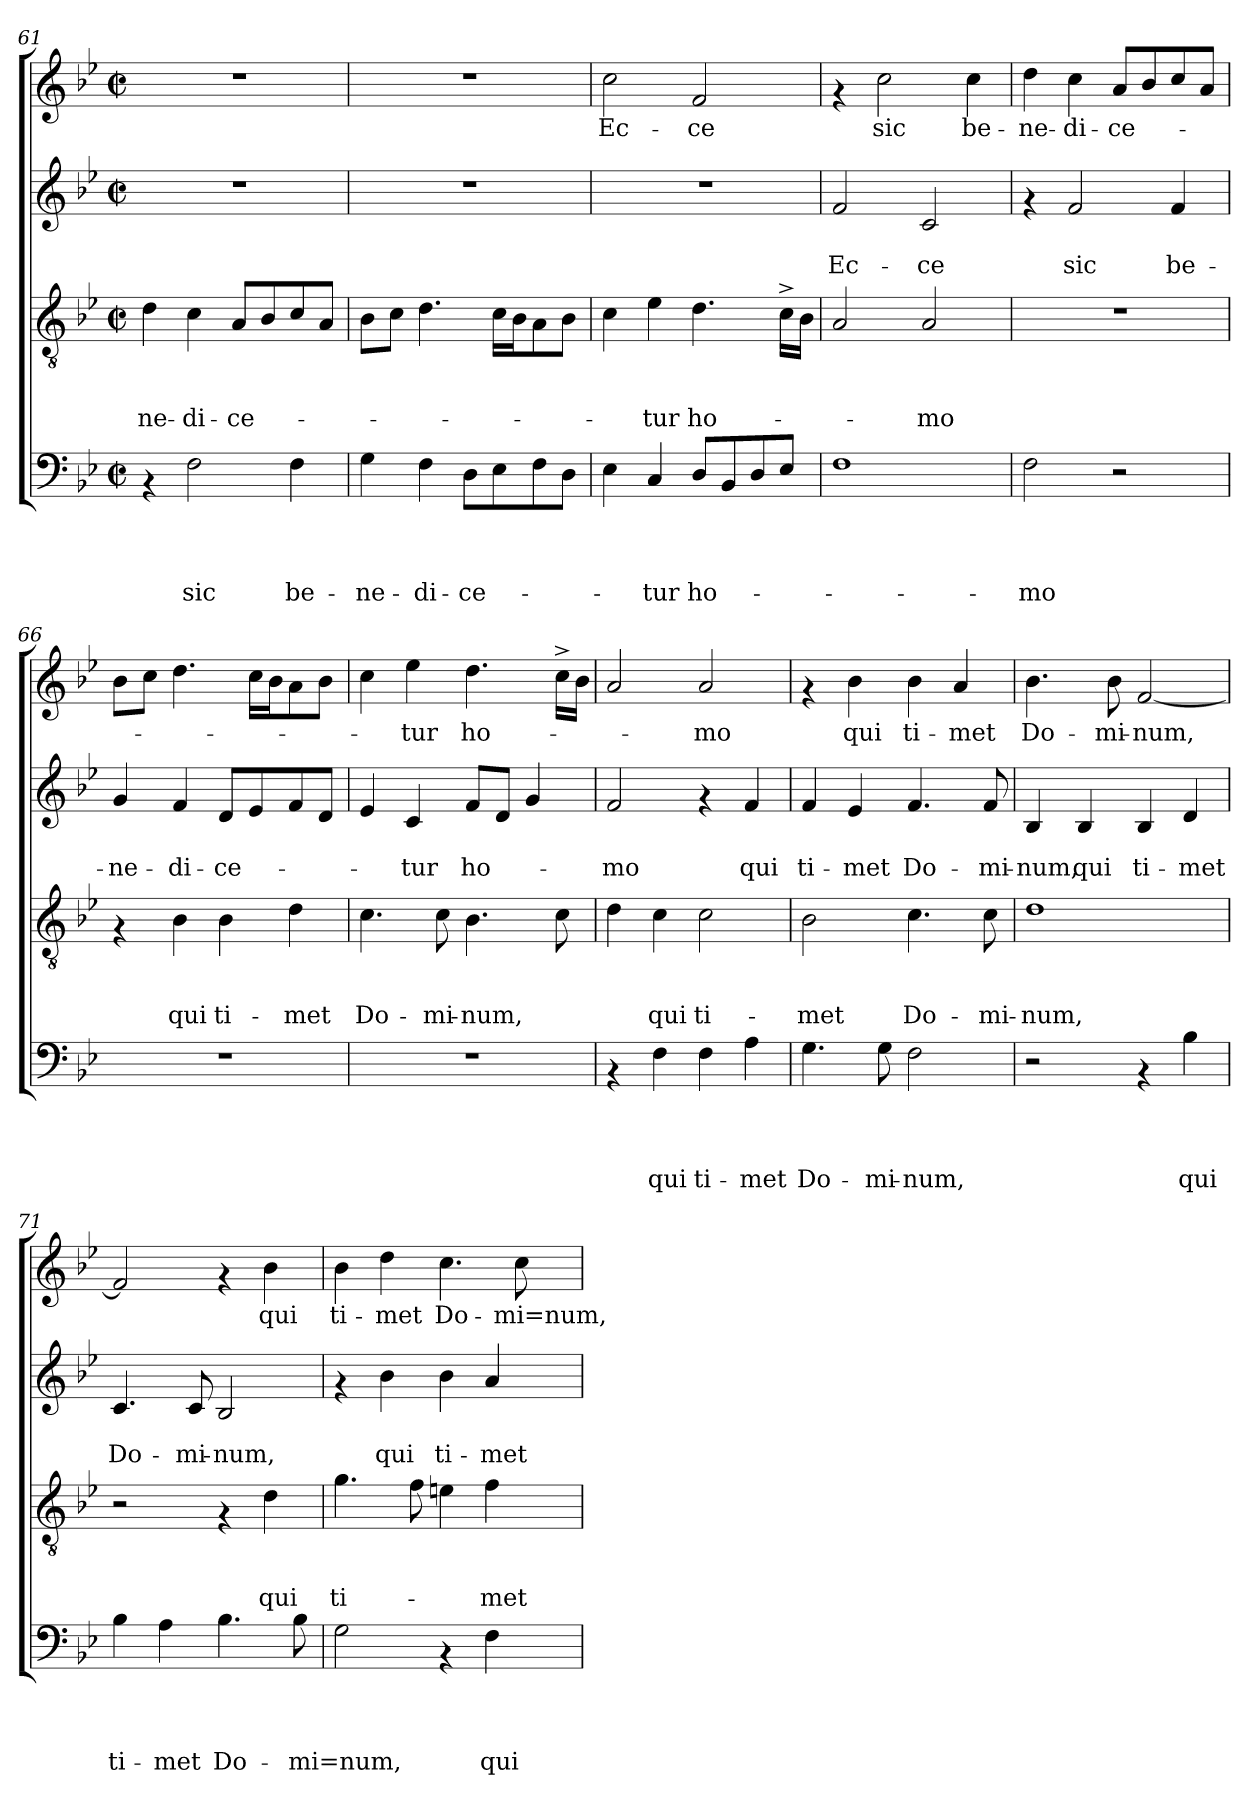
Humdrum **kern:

**kern	**text	**text	**text	**text	**kern	**text	**text	**text	**kern	**text	**text	**kern	**text
*part4	*part4	*part4	*part4	*part4	*part3	*part3	*part3	*part3	*part2	*part2	*part2	*part1	*part1
*staff4	*staff4	*staff4	*staff4	*staff4	*staff3	*staff3	*staff3	*staff3	*staff2	*staff2	*staff2	*staff1	*staff1
*clefF4	*	*	*	*	*clefGv2	*	*	*	*clefG2	*	*	*clefG2	*
*k[b-e-]	*	*	*	*	*k[b-e-]	*	*	*	*k[b-e-]	*	*	*k[b-e-]	*
*B-:	*	*	*	*	*B-:	*	*	*	*B-:	*	*	*B-:	*
*M2/2	*	*	*	*	*M2/2	*	*	*	*M2/2	*	*	*M2/2	*
*met(c|)	*	*	*	*	*met(c|)	*	*	*	*met(c|)	*	*	*met(c|)	*
=61	=61	=61	=61	=61	=61	=61	=61	=61	=61	=61	=61	=61	=61
!	!	!	!	!	!	!	!	!LO:LY:b	!	!	!	!	!
4rAA	.	.	.	.	4d\	.	.	-ne-	1r	.	.	1r	.
!	!	!	!	!LO:LY:b	!	!	!	!LO:LY:b	!	!	!	!	!
2F\	.	.	.	sic	4c\	.	.	-di-	.	.	.	.	.
!	!	!	!	!	!	!	!	!LO:LY:b	!	!	!	!	!
.	.	.	.	.	8A/L	.	.	-ce-	.	.	.	.	.
.	.	.	.	.	8B-/	.	.	.	.	.	.	.	.
!	!	!	!	!LO:LY:b	!	!	!	!	!	!	!	!	!
4F\	.	.	.	be-	8c/	.	.	.	.	.	.	.	.
.	.	.	.	.	8A/J	.	.	.	.	.	.	.	.
=62	=62	=62	=62	=62	=62	=62	=62	=62	=62	=62	=62	=62	=62
!	!	!	!	!LO:LY:b	!	!	!	!	!	!	!	!	!
4G\	.	.	.	-ne-	8B-\L	.	.	.	1r	.	.	1r	.
.	.	.	.	.	8c\J	.	.	.	.	.	.	.	.
!	!	!	!	!LO:LY:b	!	!	!	!	!	!	!	!	!
4F\	.	.	.	-di-	4.d\	.	.	.	.	.	.	.	.
!	!	!	!	!LO:LY:b	!	!	!	!	!	!	!	!	!
8D\L	.	.	.	-ce-	.	.	.	.	.	.	.	.	.
8E-\	.	.	.	.	16c\LL	.	.	.	.	.	.	.	.
.	.	.	.	.	16B-\J	.	.	.	.	.	.	.	.
8F\	.	.	.	.	8A\	.	.	.	.	.	.	.	.
8D\J	.	.	.	.	8B-\J	.	.	.	.	.	.	.	.
=63	=63	=63	=63	=63	=63	=63	=63	=63	=63	=63	=63	=63	=63
!	!	!	!	!	!	!	!	!	!	!	!	!	!LO:LY:b
4E-\	.	.	.	.	4c\	.	.	.	1r	.	.	2cc\	Ec-
!	!	!	!	!LO:LY:b	!	!	!	!LO:LY:b	!	!	!	!	!
4C/	.	.	.	-tur	4e-\	.	.	-tur	.	.	.	.	.
!	!	!	!	!LO:LY:b	!	!	!	!LO:LY:b	!	!	!	!	!LO:LY:b
8D/L	.	.	.	ho-	4.d\	.	.	ho-	.	.	.	2f/	-ce
8BB-/	.	.	.	.	.	.	.	.	.	.	.	.	.
8D/	.	.	.	.	.	.	.	.	.	.	.	.	.
8E-/J	.	.	.	.	16c^>\LL	.	.	.	.	.	.	.	.
.	.	.	.	.	16B-\JJ	.	.	.	.	.	.	.	.
!!LO:LB:g=z
=64	=64	=64	=64	=64	=64	=64	=64	=64	=64	=64	=64	=64	=64
!	!	!	!	!	!	!	!	!	!	!	!LO:LY:b	!	!
1F	.	.	.	.	2A/	.	.	.	2f/	.	Ec-	4rf	.
!	!	!	!	!	!	!	!	!	!	!	!	!	!LO:LY:b
.	.	.	.	.	.	.	.	.	.	.	.	2cc\	sic
!	!	!	!	!	!	!	!	!LO:LY:b	!	!	!LO:LY:b	!	!
.	.	.	.	.	2A/	.	.	-mo	2c/	.	-ce	.	.
!	!	!	!	!	!	!	!	!	!	!	!	!	!LO:LY:b
.	.	.	.	.	.	.	.	.	.	.	.	4cc\	be-
=65	=65	=65	=65	=65	=65	=65	=65	=65	=65	=65	=65	=65	=65
!	!	!	!	!LO:LY:b	!	!	!	!	!	!	!	!	!LO:LY:b
2F\	.	.	.	-mo	1r	.	.	.	4rf	.	.	4dd\	-ne-
!	!	!	!	!	!	!	!	!	!	!	!LO:LY:b	!	!LO:LY:b
.	.	.	.	.	.	.	.	.	2f/	.	sic	4cc\	-di-
!	!	!	!	!	!	!	!	!	!	!	!	!	!LO:LY:b
2r	.	.	.	.	.	.	.	.	.	.	.	8a/L	-ce-
.	.	.	.	.	.	.	.	.	.	.	.	8b-/	.
!	!	!	!	!	!	!	!	!	!	!	!LO:LY:b	!	!
.	.	.	.	.	.	.	.	.	4f/	.	be-	8cc/	.
.	.	.	.	.	.	.	.	.	.	.	.	8a/J	.
=66	=66	=66	=66	=66	=66	=66	=66	=66	=66	=66	=66	=66	=66
!	!	!	!	!	!	!	!	!	!	!	!LO:LY:b	!	!
1r	.	.	.	.	4rF	.	.	.	4g/	.	-ne-	8b-\L	.
.	.	.	.	.	.	.	.	.	.	.	.	8cc\J	.
!	!	!	!	!	!	!	!	!LO:LY:b	!	!	!LO:LY:b	!	!
.	.	.	.	.	4B-\	.	.	qui	4f/	.	-di-	4.dd\	.
!	!	!	!	!	!	!	!	!LO:LY:b	!	!	!LO:LY:b	!	!
.	.	.	.	.	4B-\	.	.	ti-	8d/L	.	-ce-	.	.
.	.	.	.	.	.	.	.	.	8e-/	.	.	16cc\LL	.
.	.	.	.	.	.	.	.	.	.	.	.	16b-\J	.
!	!	!	!	!	!	!	!	!LO:LY:b	!	!	!	!	!
.	.	.	.	.	4d\	.	.	-met	8f/	.	.	8a\	.
.	.	.	.	.	.	.	.	.	8d/J	.	.	8b-\J	.
=67	=67	=67	=67	=67	=67	=67	=67	=67	=67	=67	=67	=67	=67
!	!	!	!	!	!	!	!	!LO:LY:b	!	!	!	!	!
1r	.	.	.	.	4.c\	.	.	Do-	4e-/	.	.	4cc\	.
!	!	!	!	!	!	!	!	!	!	!	!LO:LY:b	!	!LO:LY:b
.	.	.	.	.	.	.	.	.	4c/	.	-tur	4ee-\	-tur
!	!	!	!	!	!	!	!	!LO:LY:b	!	!	!	!	!
.	.	.	.	.	8c\	.	.	-mi-	.	.	.	.	.
!	!	!	!	!	!	!	!	!LO:LY:b	!	!	!LO:LY:b	!	!LO:LY:b
.	.	.	.	.	4.B-\	.	.	-num,	8f/L	.	ho-	4.dd\	ho-
.	.	.	.	.	.	.	.	.	8d/J	.	.	.	.
.	.	.	.	.	.	.	.	.	4g/	.	.	.	.
.	.	.	.	.	8c\	.	.	.	.	.	.	16cc^>\LL	.
.	.	.	.	.	.	.	.	.	.	.	.	16b-\JJ	.
=68	=68	=68	=68	=68	=68	=68	=68	=68	=68	=68	=68	=68	=68
!	!	!	!	!	!	!	!	!	!	!	!LO:LY:b	!	!
4rAA	.	.	.	.	4d\	.	.	.	2f/	.	-mo	2a/	.
!	!	!	!	!LO:LY:b	!	!	!	!LO:LY:b	!	!	!	!	!
4F\	.	.	.	qui	4c\	.	.	qui	.	.	.	.	.
!	!	!	!	!LO:LY:b	!	!	!	!LO:LY:b	!	!	!	!	!LO:LY:b
4F\	.	.	.	ti-	2c\	.	.	ti-	4rf	.	.	2a/	-mo
!	!	!	!	!LO:LY:b	!	!	!	!	!	!	!LO:LY:b	!	!
4A\	.	.	.	-met	.	.	.	.	4f/	.	qui	.	.
=69	=69	=69	=69	=69	=69	=69	=69	=69	=69	=69	=69	=69	=69
!	!	!	!	!LO:LY:b	!	!	!	!LO:LY:b	!	!	!LO:LY:b	!	!
4.G\	.	.	.	Do-	2B-\	.	.	-met	4f/	.	ti-	4rf	.
!	!	!	!	!	!	!	!	!	!	!	!LO:LY:b	!	!LO:LY:b
.	.	.	.	.	.	.	.	.	4e-/	.	-met	4b-\	qui
!	!	!	!	!LO:LY:b	!	!	!	!	!	!	!	!	!
8G\	.	.	.	-mi-	.	.	.	.	.	.	.	.	.
!	!	!	!	!LO:LY:b	!	!	!	!LO:LY:b	!	!	!LO:LY:b	!	!LO:LY:b
2F\	.	.	.	-num,	4.c\	.	.	Do-	4.f/	.	Do-	4b-\	ti-
!	!	!	!	!	!	!	!	!	!	!	!	!	!LO:LY:b
.	.	.	.	.	.	.	.	.	.	.	.	4a/	-met
!	!	!	!	!	!	!	!	!LO:LY:b	!	!	!LO:LY:b	!	!
.	.	.	.	.	8c\	.	.	-mi-	8f/	.	-mi-	.	.
=70	=70	=70	=70	=70	=70	=70	=70	=70	=70	=70	=70	=70	=70
!	!	!	!	!	!	!	!	!LO:LY:b	!	!	!LO:LY:b	!	!LO:LY:b
2r	.	.	.	.	1d	.	.	-num,	4B-/	.	-num,	4.b-\	Do-
!	!	!	!	!	!	!	!	!	!	!	!LO:LY:b	!	!
.	.	.	.	.	.	.	.	.	4B-/	.	qui	.	.
!	!	!	!	!	!	!	!	!	!	!	!	!	!LO:LY:b
.	.	.	.	.	.	.	.	.	.	.	.	8b-\	-mi-
!	!	!	!	!	!	!	!	!	!	!	!LO:LY:b	!	!LO:LY:b
4rAA	.	.	.	.	.	.	.	.	4B-/	.	ti-	[>2f/	-num,
!	!	!	!	!LO:LY:b	!	!	!	!	!	!	!LO:LY:b	!	!
4B-\	.	.	.	qui	.	.	.	.	4d/	.	-met	.	.
!!LO:PB:g=z
=71	=71	=71	=71	=71	=71	=71	=71	=71	=71	=71	=71	=71	=71
!	!	!	!	!LO:LY:b	!	!	!	!	!	!	!LO:LY:b	!	!
4B-\	.	.	.	ti-	2r	.	.	.	4.c/	.	Do-	2f/]	.
!	!	!	!	!LO:LY:b	!	!	!	!	!	!	!	!	!
4A\	.	.	.	-met	.	.	.	.	.	.	.	.	.
!	!	!	!	!	!	!	!	!	!	!	!LO:LY:b	!	!
.	.	.	.	.	.	.	.	.	8c/	.	-mi-	.	.
!	!	!	!	!LO:LY:b	!	!	!	!	!	!	!LO:LY:b	!	!
4.B-\	.	.	.	Do-	4rF	.	.	.	2B-/	.	-num,	4rf	.
!	!	!	!	!	!	!	!	!LO:LY:b	!	!	!	!	!LO:LY:b
.	.	.	.	.	4d\	.	.	qui	.	.	.	4b-\	qui
!	!	!	!	!LO:LY:b	!	!	!	!	!	!	!	!	!
8B-\	.	.	.	-mi=num,	.	.	.	.	.	.	.	.	.
=72	=72	=72	=72	=72	=72	=72	=72	=72	=72	=72	=72	=72	=72
!	!	!	!	!	!	!	!	!LO:LY:b	!	!	!	!	!LO:LY:b
2G\	.	.	.	.	4.g\	.	.	ti-	4rf	.	.	4b-\	ti-
!	!	!	!	!	!	!	!	!	!	!	!LO:LY:b	!	!LO:LY:b
.	.	.	.	.	.	.	.	.	4b-\	.	qui	4dd\	-met
.	.	.	.	.	8f\	.	.	.	.	.	.	.	.
!	!	!	!	!	!	!	!	!	!	!	!LO:LY:b	!	!LO:LY:b
4rAA	.	.	.	.	4en\	.	.	.	4b-\	.	ti-	4.cc\	Do-
!	!	!	!	!LO:LY:b	!	!	!	!LO:LY:b	!	!	!LO:LY:b	!	!
4F\	.	.	.	qui	4f\	.	.	-met	4a/	.	-met	.	.
!	!	!	!	!	!	!	!	!	!	!	!	!	!LO:LY:b
.	.	.	.	.	.	.	.	.	.	.	.	8cc\	-mi=num,
=	=	=	=	=	=	=	=	=	=	=	=	=	=
*-	*-	*-	*-	*-	*-	*-	*-	*-	*-	*-	*-	*-	*-
